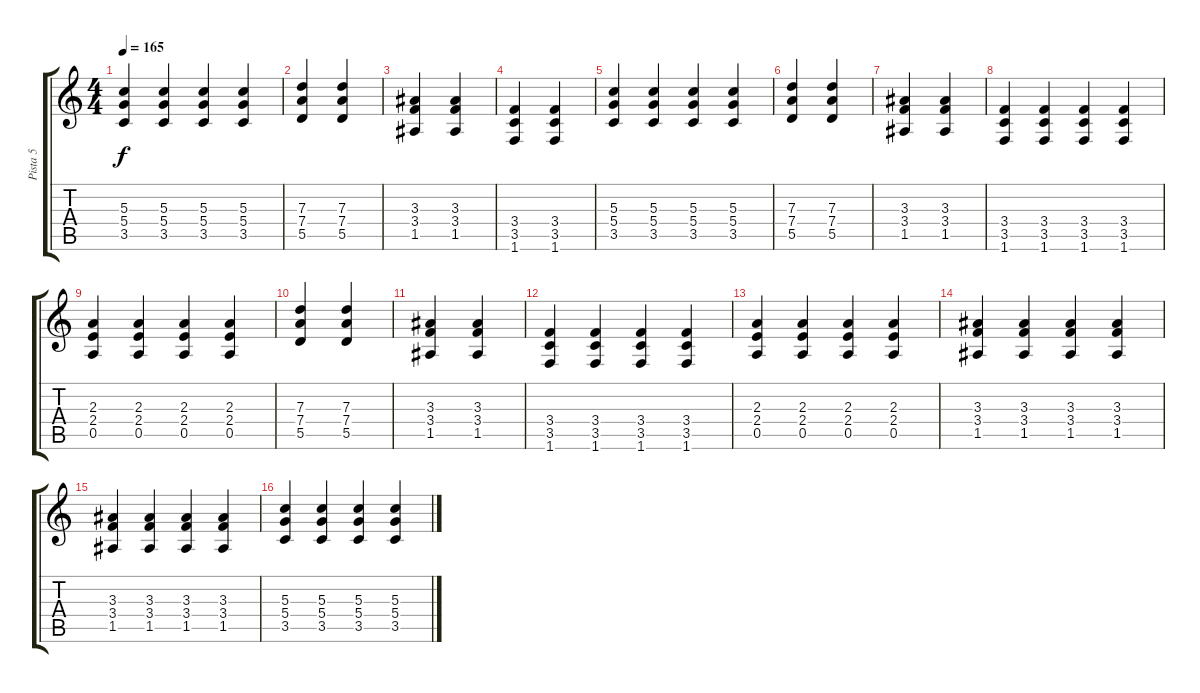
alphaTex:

\track ("Pista 5" "Pista 5") {instrument overdrivenguitar}
\staff {score tabs}
\tuning (E4 B3 G3 D3 A2 E2) {hide}
\ts (4 4)
\tempo 165
\clef g2
\ks c
(5.3 5.4 3.5).4{dy f} (5.3 5.4 3.5).4 (5.3 5.4 3.5).4 (5.3 5.4 3.5).4 |
(7.3 7.4 5.5).4 (7.3 7.4 5.5).4 |
(3.3 3.4 1.5).4 (3.3 3.4 1.5).4 |
(3.4 3.5 1.6).4 (3.4 3.5 1.6).4 |
(5.3 5.4 3.5).4 (5.3 5.4 3.5).4 (5.3 5.4 3.5).4 (5.3 5.4 3.5).4 |
(7.3 7.4 5.5).4 (7.3 7.4 5.5).4 |
(3.3 3.4 1.5).4 (3.3 3.4 1.5).4 |
(3.4 3.5 1.6).4 (3.4 3.5 1.6).4 (3.4 3.5 1.6).4 (3.4 3.5 1.6).4 |
(2.3 2.4 0.5).4 (2.3 2.4 0.5).4 (2.3 2.4 0.5).4 (2.3 2.4 0.5).4 |
(7.3 7.4 5.5).4 (7.3 7.4 5.5).4 |
(3.3 3.4 1.5).4 (3.3 3.4 1.5).4 |
(3.4 3.5 1.6).4 (3.4 3.5 1.6).4 (3.4 3.5 1.6).4 (3.4 3.5 1.6).4 |
(2.3 2.4 0.5).4 (2.3 2.4 0.5).4 (2.3 2.4 0.5).4 (2.3 2.4 0.5).4 |
(3.3 3.4 1.5).4 (3.3 3.4 1.5).4 (3.3 3.4 1.5).4 (3.3 3.4 1.5).4 |
(3.3 3.4 1.5).4 (3.3 3.4 1.5).4 (3.3 3.4 1.5).4 (3.3 3.4 1.5).4 |
(5.3 5.4 3.5).4 (5.3 5.4 3.5).4 (5.3 5.4 3.5).4 (5.3 5.4 3.5).4
